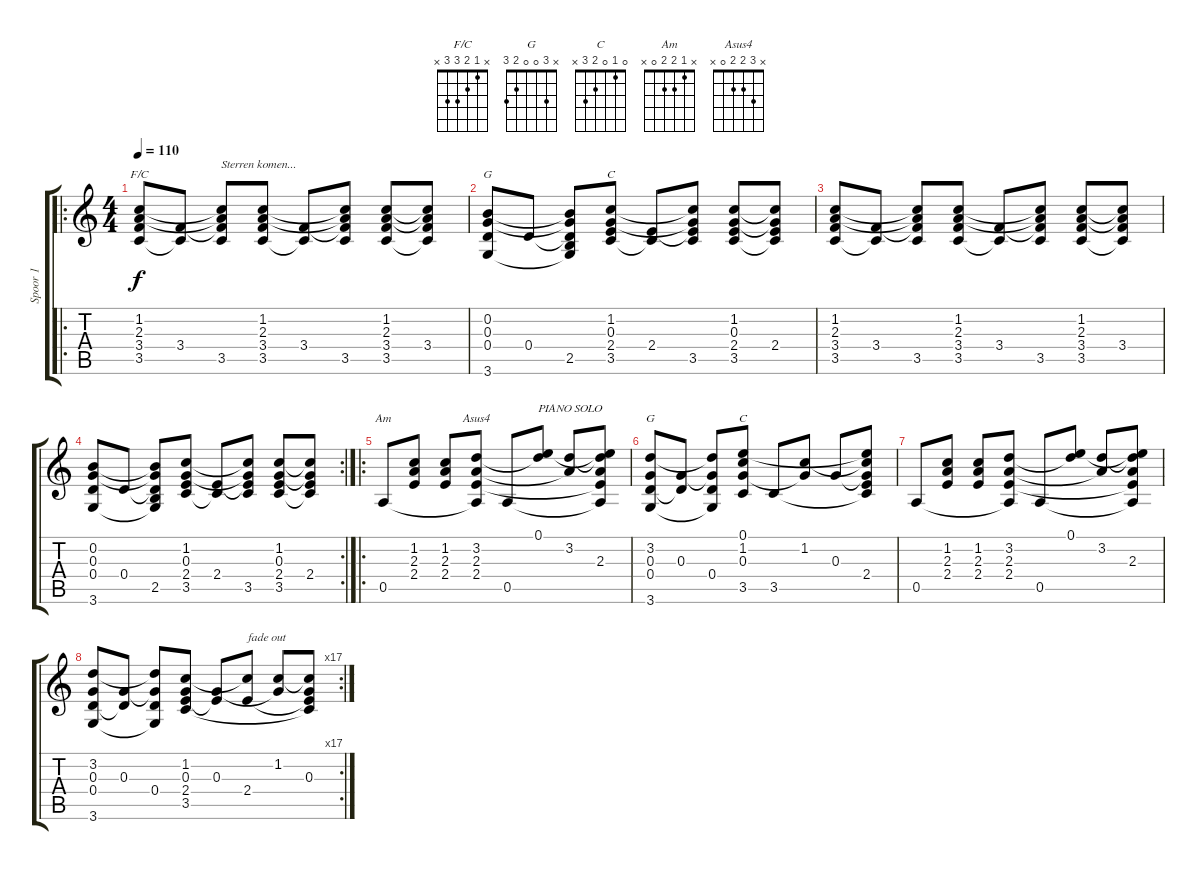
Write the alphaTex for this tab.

\track ("Spoor 1" "Spoor 1") {instrument acousticguitarnylon}
\staff {score tabs}
\tuning (E4 B3 G3 D3 A2 E2) {hide}
\chord ("F/C" x 1 2 3 3 x)
\chord ("G" x 0 0 0 2 3)
\chord ("C" x 1 0 2 3 x)
\chord ("Am" x 1 2 2 0 x)
\chord ("Asus4" x 3 2 2 0 x)
\chord ("G" x 3 0 0 2 3)
\chord ("C" 0 1 0 2 3 x)
\ro
\ts (4 4)
\tempo 110
\clef g2
\ks c
(1.2 2.3 3.4 3.5).8{ch "F/C" dy f} (3.4 3.5{t}).8 (1.2{t} 2.3{t} 3.4{t} 3.5).8{txt "Sterren komen..."} (1.2 2.3 3.4 3.5).8 (3.4 3.5{t}).8 (1.2{t} 2.3{t} 3.4{t} 3.5).8 (1.2 2.3 3.4 3.5).8 (1.2{t} 2.3{t} 3.4 3.5{t}).8 |
(0.2 0.3 0.4 3.6).8{ch "G"} 0.4.8 (0.2{t} 0.3{t} 0.4{t} 2.5 3.6{t}).8 (1.2 0.3 2.4 3.5).8{ch "C"} (2.4 3.5{t}).8 (1.2{t} 0.3{t} 2.4{t} 3.5).8 (1.2 0.3 2.4 3.5).8 (1.2{t} 0.3{t} 2.4 3.5{t}).8 |
(1.2 2.3 3.4 3.5).8 (3.4 3.5{t}).8 (1.2{t} 2.3{t} 3.4{t} 3.5).8 (1.2 2.3 3.4 3.5).8 (3.4 3.5{t}).8 (1.2{t} 2.3{t} 3.4{t} 3.5).8 (1.2 2.3 3.4 3.5).8 (1.2{t} 2.3{t} 3.4 3.5{t}).8 |
\rc 2
(0.2 0.3 0.4 3.6).8 0.4.8 (0.2{t} 0.3{t} 0.4{t} 2.5 3.6{t}).8 (1.2 0.3 2.4 3.5).8 (2.4 3.5{t}).8 (1.2{t} 0.3{t} 2.4{t} 3.5).8 (1.2 0.3 2.4 3.5).8 (1.2{t} 0.3{t} 2.4 3.5{t}).8 |
\ro
0.5.8{ch "Am"} (1.2 2.3 2.4).8 (1.2 2.3 2.4).8 (3.2 2.3 2.4 0.5{t}).8{ch "Asus4"} 0.5.8 (0.1 3.2{t}).8{txt "PIANO SOLO"} (3.2 2.3{t}).8 (0.1{t} 3.2{t} 2.3 2.4{t} 0.5{t}).8 |
(3.2 0.3 0.4 3.6).8{ch "G"} (0.3 0.4{t}).8 (3.2{t} 0.3{t} 0.4 3.6{t}).8 (0.1 1.2 0.3 3.5).8{ch "C"} 3.5.8 (1.2 0.3{t}).8 0.3.8 (0.1{t} 1.2{t} 0.3{t} 2.4 3.5{t}).8 |
0.5.8 (1.2 2.3 2.4).8 (1.2 2.3 2.4).8 (3.2 2.3 2.4 0.5{t}).8 0.5.8 (0.1 3.2{t}).8 (3.2 2.3{t}).8 (0.1{t} 3.2{t} 2.3 2.4{t} 0.5{t}).8 |
\rc 17
(3.2 0.3 0.4 3.6).8 (0.3 0.4{t}).8 (3.2{t} 0.3{t} 0.4 3.6{t}).8 (1.2 0.3 2.4 3.5).8 (0.3 2.4{t}).8 (1.2{t} 2.4).8{txt "fade out"} (1.2 0.3{t}).8 (1.2{t} 0.3 2.4{t} 3.5{t}).8
